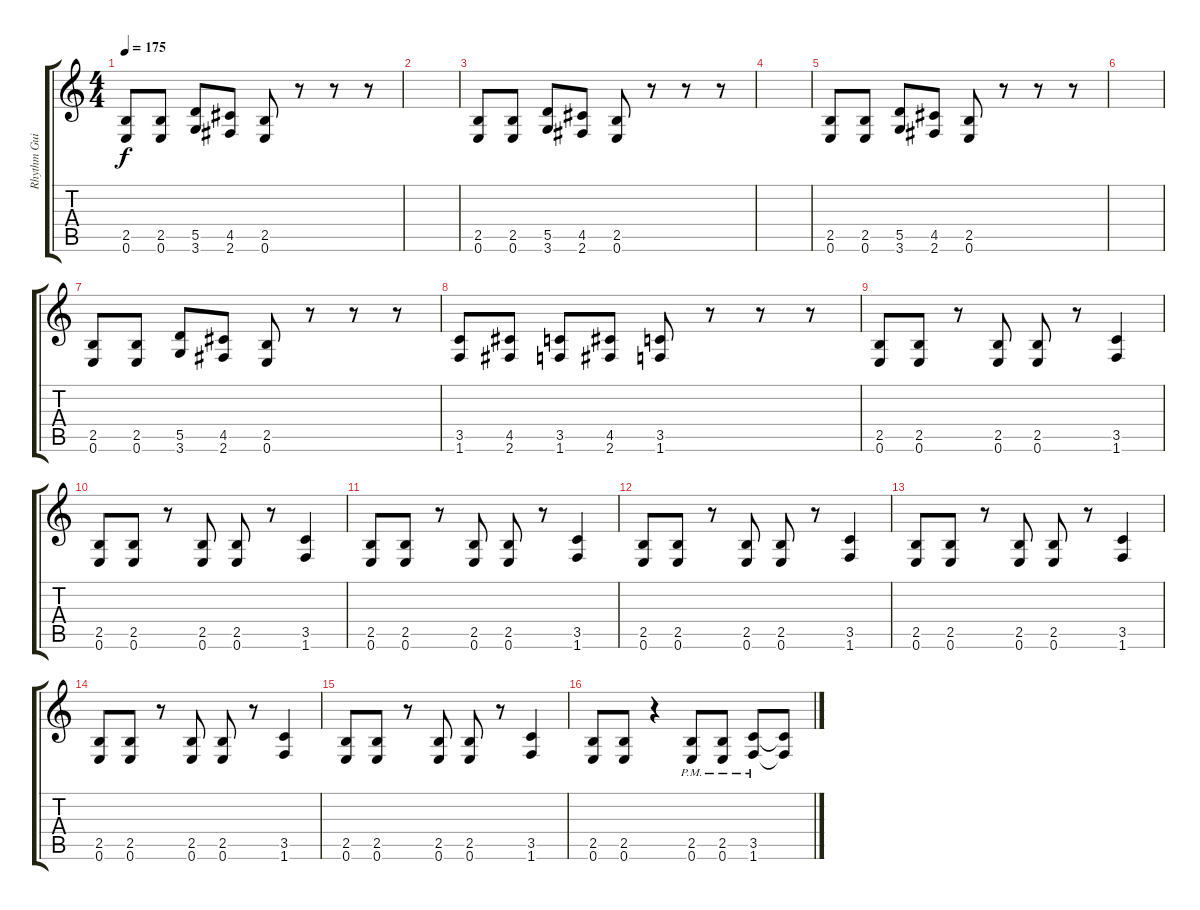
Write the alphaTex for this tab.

\track ("Rhythm Guitar" "Rhythm Gui") {instrument distortionguitar}
\staff {score tabs}
\tuning (E4 B3 G3 D3 A2 E2) {hide}
\ts (4 4)
\tempo 175
\clef g2
\ks c
(2.5 0.6).8{dy f} (2.5 0.6).8 (5.5 3.6).8 (4.5 2.6).8 (2.5 0.6).8 r.8 r.8 r.8 |
|
(2.5 0.6).8 (2.5 0.6).8 (5.5 3.6).8 (4.5 2.6).8 (2.5 0.6).8 r.8 r.8 r.8 |
|
(2.5 0.6).8 (2.5 0.6).8 (5.5 3.6).8 (4.5 2.6).8 (2.5 0.6).8 r.8 r.8 r.8 |
|
(2.5 0.6).8 (2.5 0.6).8 (5.5 3.6).8 (4.5 2.6).8 (2.5 0.6).8 r.8 r.8 r.8 |
(3.5 1.6).8 (4.5 2.6).8 (3.5 1.6).8 (4.5 2.6).8 (3.5 1.6).8 r.8 r.8 r.8 |
(2.5 0.6).8 (2.5 0.6).8 r.8 (2.5 0.6).8 (2.5 0.6).8 r.8 (3.5 1.6).4 |
(2.5 0.6).8 (2.5 0.6).8 r.8 (2.5 0.6).8 (2.5 0.6).8 r.8 (3.5 1.6).4 |
(2.5 0.6).8 (2.5 0.6).8 r.8 (2.5 0.6).8 (2.5 0.6).8 r.8 (3.5 1.6).4 |
(2.5 0.6).8 (2.5 0.6).8 r.8 (2.5 0.6).8 (2.5 0.6).8 r.8 (3.5 1.6).4 |
(2.5 0.6).8 (2.5 0.6).8 r.8 (2.5 0.6).8 (2.5 0.6).8 r.8 (3.5 1.6).4 |
(2.5 0.6).8 (2.5 0.6).8 r.8 (2.5 0.6).8 (2.5 0.6).8 r.8 (3.5 1.6).4 |
(2.5 0.6).8 (2.5 0.6).8 r.8 (2.5 0.6).8 (2.5 0.6).8 r.8 (3.5 1.6).4 |
(2.5 0.6).8 (2.5 0.6).8 r.4 (2.5{pm} 0.6{pm}).8 (2.5{pm} 0.6{pm}).8 (3.5{pm} 1.6{pm}).8 (3.5{t} 1.6{t}).8
